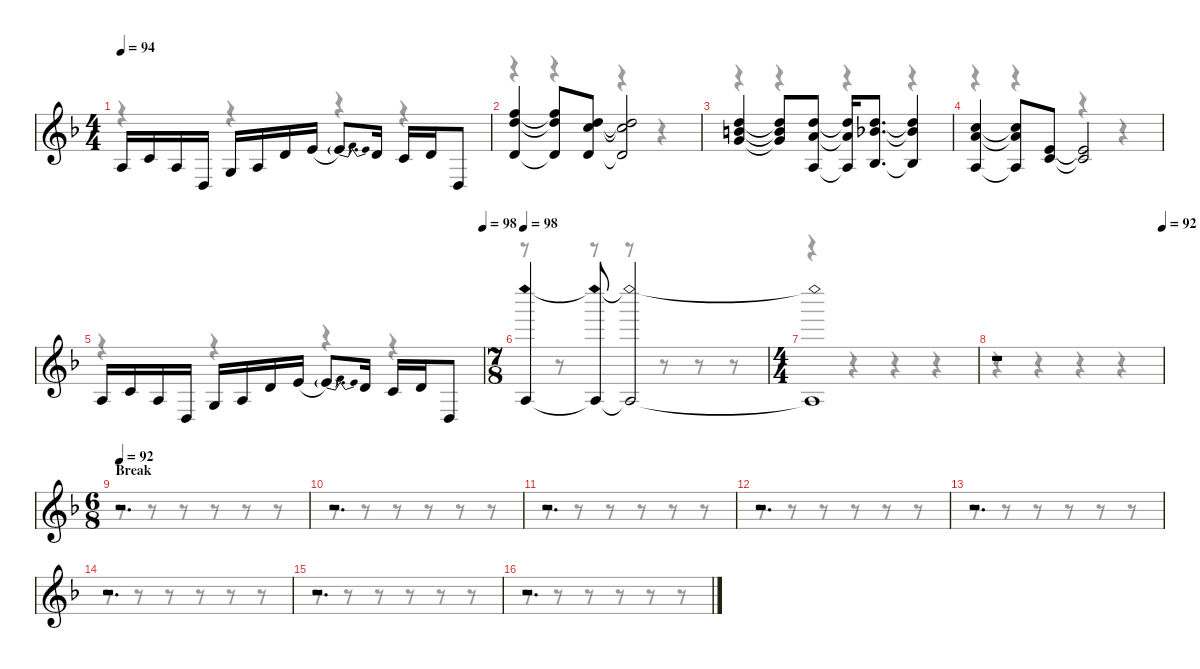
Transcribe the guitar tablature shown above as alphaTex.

\defaultSystemsLayout 4
\hideDynamics
\bracketExtendMode nobrackets
\singleTrackTrackNamePolicy hidden
\multiTrackTrackNamePolicy hidden
\otherSystemsTrackNameOrientation horizontal
\track ("P. Wiberg (Keyboards I)" "vln.") {instrument synthstrings1}
\staff {score}
\tuning (E4 A3 F3 D3 A2 D2)
\voice
\ts (4 4)
\tempo 94
\clef g2
\ks dminor
19.6{acc forcenatural}.16{dy f beam Up} 22.6{acc forcenatural}.16{beam Up} 12.5{acc forcenatural}.16{beam Up} 12.6{acc forcenatural}.16{beam Up} 17.6{acc forcenatural}.16{beam Up} 19.6{acc forcenatural}.16{beam Up} 17.5{acc forcenatural}.16{beam Up} 19.5{be (hold 0 0 60 0) acc forcenatural}.16{beam Up} 19.5{be (bendrelease 0 0 30 2 30 2 60 0) t acc forcenatural}.8{d beam Up} 17.5{acc forcenatural}.16{beam Up} 15.5{acc forcenatural}.16{beam Up} 17.5{acc forcenatural}.16{beam Up} 12.6{acc forcenatural}.8{beam Up} |
(20.2{acc forcenatural} 21.3{acc forcenatural} 12.4{acc forcenatural}).4{bd 30 beam Up} (20.2{t acc forcenatural} 21.3{t acc forcenatural} 12.4{t acc forcenatural}).8{beam Up} (17.2{acc forcenatural} 19.3{acc forcenatural} 12.4{acc forcenatural}).8{bd 30 beam Up} (17.2{t acc forcenatural} 19.3{t acc forcenatural} 12.4{t acc forcenatural}).2{beam Up} |
(21.3{acc forcenatural} 21.4{acc forcenatural} 22.5{acc forcenatural}).4{bd 30 beam Up} (21.3{t acc forcenatural} 21.4{t acc forcenatural} 22.5{t acc forcenatural}).8{beam Up} (21.3{acc forcenatural} 19.4{acc forcenatural} 19.6{acc forcenatural}).8{bd 30 beam Up} (21.3{t acc forcenatural} 19.4{t acc forcenatural} 19.6{t acc forcenatural}).16{beam Up} (21.3{acc forcenatural} 20.4{acc b} 20.6{acc b}).8{d beam Up} (21.3{t acc forcenatural} 20.4{t acc b} 20.6{t acc b}).4{beam Up} |
(19.3{acc forcenatural} 19.4{acc forcenatural} 12.5{acc forcenatural}).4{bd 30 beam Up} (19.3{t acc forcenatural} 19.4{t acc forcenatural} 12.5{t acc forcenatural}).8{beam Up} (14.4{acc forcenatural} 15.5{acc forcenatural}).8{bd 30 beam Up} (14.4{t acc forcenatural} 15.5{t acc forcenatural}).2{beam Up} |
\tempo (98 1)
19.6{acc forcenatural}.16{beam Up} 22.6{acc forcenatural}.16{beam Up} 12.5{acc forcenatural}.16{beam Up} 12.6{acc forcenatural}.16{beam Up} 17.6{acc forcenatural}.16{beam Up} 19.6{acc forcenatural}.16{beam Up} 17.5{acc forcenatural}.16{beam Up} 19.5{be (hold 0 0 60 0) acc forcenatural}.16{beam Up} 19.5{be (bendrelease 0 0 30 2 30 2 60 0) t acc forcenatural}.8{d beam Up} 17.5{acc forcenatural}.16{beam Up} 15.5{acc forcenatural}.16{beam Up} 17.5{acc forcenatural}.16{beam Up} 12.6{acc forcenatural}.8{beam Up} |
\ts (7 8)
\beaming (8 4 1 1 1)
\tempo 98
(22.1{nh acc forcenatural} 0.2{acc forcenatural}).4{dy ff beam Up} (22.1{nh t acc forcenatural} 0.2{t acc forcenatural}).8{dy f beam Up} (22.1{nh t acc forcenatural} 0.2{t acc forcenatural}).2{beam Up} |
\ts (4 4)
\beaming (8 2 2 2 2)
(22.1{nh t acc forcenatural} 0.2{t acc forcenatural}).1{beam Up} |
\tempo (92 1)
r.1{beam Up} |
\ts (6 8)
\beaming (8 3 1 1 1)
\section ("" "Break")
\tempo 92
r.2{d beam Up} |
r.2{d beam Up} |
r.2{d beam Up} |
r.2{d beam Up} |
r.2{d beam Up} |
r.2{d beam Up} |
r.2{d beam Up} |
r.2{d beam Up}
\voice
\clef g2
\ottava regular
\simile none
\ks dminor
r.4{dy mf beam Down} r.4{beam Down} r.4{beam Down} r.4{beam Down} |
r.4{beam Down} r.4{beam Down} r.4{beam Down} r.4{beam Down} |
r.4{beam Down} r.4{beam Down} r.4{beam Down} r.4{beam Down} |
r.4{beam Down} r.4{beam Down} r.4{beam Down} r.4{beam Down} |
r.4{beam Down} r.4{beam Down} r.4{beam Down} r.4{beam Down} |
r.8{beam Down} r.8{beam Down} r.8{beam Down} r.8{beam Down} r.8{beam Down} r.8{beam Down} r.8{beam Down} |
r.4{beam Down} r.4{beam Down} r.4{beam Down} r.4{beam Down} |
r.4{beam Down} r.4{beam Down} r.4{beam Down} r.4{beam Down} |
r.8{beam Down} r.8{beam Down} r.8{beam Down} r.8{beam Down} r.8{beam Down} r.8{beam Down} |
r.8{beam Down} r.8{beam Down} r.8{beam Down} r.8{beam Down} r.8{beam Down} r.8{beam Down} |
r.8{beam Down} r.8{beam Down} r.8{beam Down} r.8{beam Down} r.8{beam Down} r.8{beam Down} |
r.8{beam Down} r.8{beam Down} r.8{beam Down} r.8{beam Down} r.8{beam Down} r.8{beam Down} |
r.8{beam Down} r.8{beam Down} r.8{beam Down} r.8{beam Down} r.8{beam Down} r.8{beam Down} |
r.8{beam Down} r.8{beam Down} r.8{beam Down} r.8{beam Down} r.8{beam Down} r.8{beam Down} |
r.8{beam Down} r.8{beam Down} r.8{beam Down} r.8{beam Down} r.8{beam Down} r.8{beam Down} |
r.8{beam Down} r.8{beam Down} r.8{beam Down} r.8{beam Down} r.8{beam Down} r.8{beam Down}
